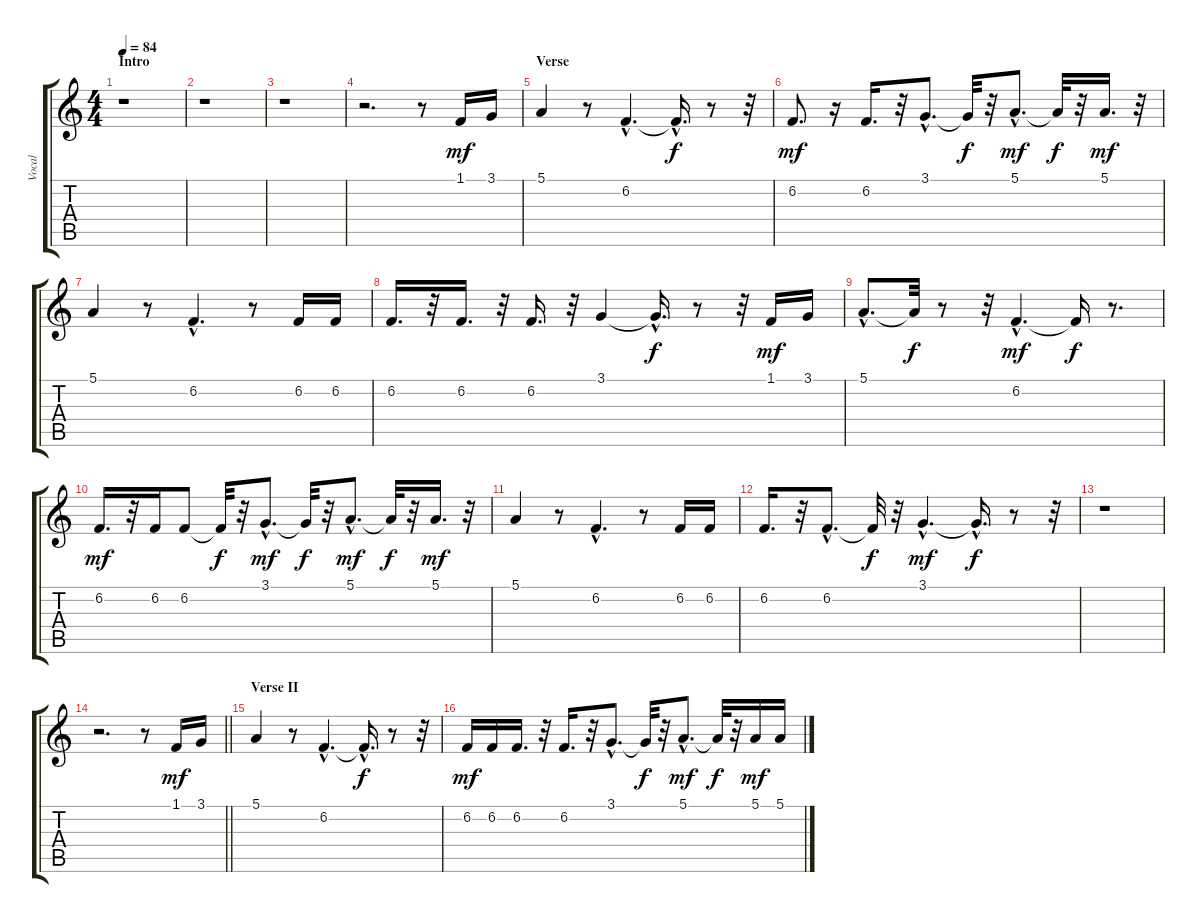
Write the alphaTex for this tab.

\track ("Vocal" "Vocal") {instrument tangoaccordion}
\staff {score tabs}
\tuning (E4 B3 G3 D3 A2 E2) {hide}
\ts (4 4)
\section ("" "Intro")
\tempo 84
\clef g2
\ks c
r.1{dy mf instrument tangoaccordion} |
r.1 |
r.1 |
r.2{d} r.8 1.1.16{volume 12} 3.1.16 |
\section ("" "Verse")
5.1.4 r.8 6.2{hac}.4{d} 6.2{hac t}.16{d dy f} r.8 r.32 |
6.2.8{d dy mf} r.16 6.2.16{d} r.32 3.1{hac}.8{d} 3.1{t}.32{dy f} r.32 5.1{hac}.8{d dy mf} 5.1{t}.32{dy f} r.32 5.1.16{d dy mf} r.32 |
5.1.4 r.8 6.2{hac}.4{d} r.8 6.2.16 6.2.16 |
6.2.16{d} r.32 6.2.16{d} r.32 6.2.16{d} r.32 3.1.4 3.1{hac t}.16{d dy f} r.8 r.32 1.1.16{dy mf} 3.1.16 |
5.1{hac}.8{d} 5.1{t}.32{dy f} r.8 r.32 6.2{hac}.4{d dy mf} 6.2{t}.16{dy f} r.8{d} |
6.2.16{d dy mf} r.32 6.2.16 6.2.8 6.2{t}.32{dy f} r.32 3.1{hac}.8{d dy mf} 3.1{t}.32{dy f} r.32 5.1{hac}.8{d dy mf} 5.1{t}.32{dy f} r.32 5.1.16{d dy mf} r.32 |
5.1.4 r.8 6.2{hac}.4{d} r.8 6.2.16 6.2.16 |
6.2.16{d} r.32 6.2{hac}.8{d} 6.2{t}.32{dy f} r.32 3.1{hac}.4{d dy mf} 3.1{hac t}.16{d dy f} r.8 r.32 |
r.1 |
\barLineRight lightlight
r.2{d} r.8 1.1.16{dy mf} 3.1.16 |
\section ("" "Verse II")
5.1.4 r.8 6.2{hac}.4{d} 6.2{hac t}.16{d dy f} r.8 r.32 |
6.2.16{dy mf} 6.2.16 6.2.16{d} r.32 6.2.16{d} r.32 3.1{hac}.8{d} 3.1{t}.32{dy f} r.32 5.1{hac}.8{d dy mf} 5.1{t}.32{dy f} r.32 5.1.16{dy mf} 5.1.16
